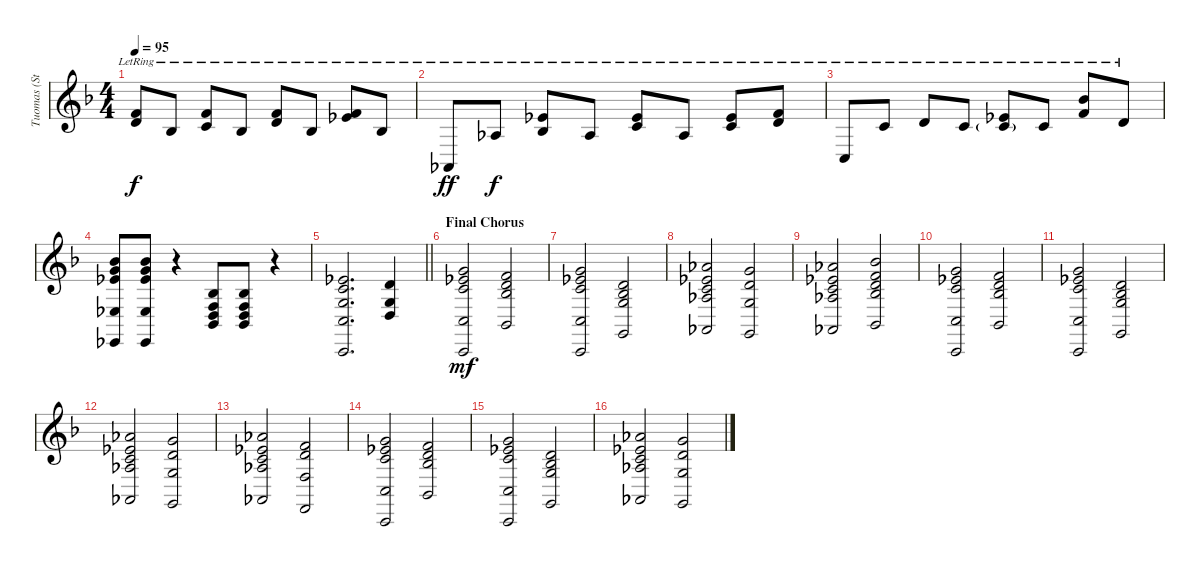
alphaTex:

\track ("Tuomas (Staff 1)" "Tuomas (St") {instrument acousticgrandpiano}
\staff {score}
\tuning (E4 B3 G3 D3 A2 E2 B1) {hide}
\ts (4 4)
\tempo 95
\clef g2
\ks f
(1.1{lr} 3.2{lr}).8{dy f} 3.3{lr}.8 (1.1{lr} 1.2{lr}).8 3.3{lr}.8 (1.1{lr} 3.2{lr}).8 3.3{lr}.8 (1.1{lr} 4.2{lr}).8 3.3{lr}.8 |
4.6{lr}.8{dy ff} 1.3{lr}.8{dy f} (4.2{lr} 3.3{lr}).8 1.3{lr}.8 (1.2{lr} 8.3{lr}).8 1.3{lr}.8 (4.2{lr} 5.3{lr}).8 (1.1{lr} 3.2{lr}).8 |
3.5{lr}.8 1.2{lr}.8 3.2{lr}.8 1.2{lr}.8 (4.2{lr} 5.3{g}).8 1.2{lr}.8 (1.1{lr} 11.2{lr}).8 3.2{lr}.8 |
(3.1 11.2 8.3 1.4 4.7).8 (3.1 11.2 8.3 1.4 4.7).8 r.4 (3.3 3.4 1.5 10.6).8 (3.3 0.4 1.5 13.6).8 r.4 |
\barLineRight lightlight
(1.2 0.3 13.4 3.5 1.7).2{d} (3.2 0.3 0.4).4 |
\section ("" "Final Chorus")
(3.1 1.2 8.3 3.5 1.7).2{dy mf} (1.1 3.2 3.3 1.5).2 |
(3.1 1.2 8.3 3.5 1.7).2 (3.2 0.3 8.4 3.6).2 |
(4.1 4.2 1.3 10.4 4.6).2 (3.1 3.2 0.3 3.6).2 |
(4.1 4.2 1.3 10.4 4.6).2 (6.1 6.2 3.3 12.4 1.5).2 |
(3.1 1.2 8.3 3.5 1.7).2 (1.1 3.2 3.3 1.5).2 |
(3.1 1.2 8.3 3.5 1.7).2 (3.2 0.3 8.4 3.6).2 |
(4.1 4.2 1.3 10.4 4.6).2 (3.1 3.2 0.3 3.6).2 |
(4.1 4.2 1.3 10.4 4.6).2 (1.1 3.2 3.4 1.6).2 |
(3.1 1.2 8.3 3.5 1.7).2 (1.1 3.2 3.3 1.5).2 |
(3.1 1.2 8.3 3.5 1.7).2 (3.2 0.3 8.4 3.6).2 |
(4.1 4.2 1.3 10.4 4.6).2 (3.1 3.2 0.3 3.6).2
